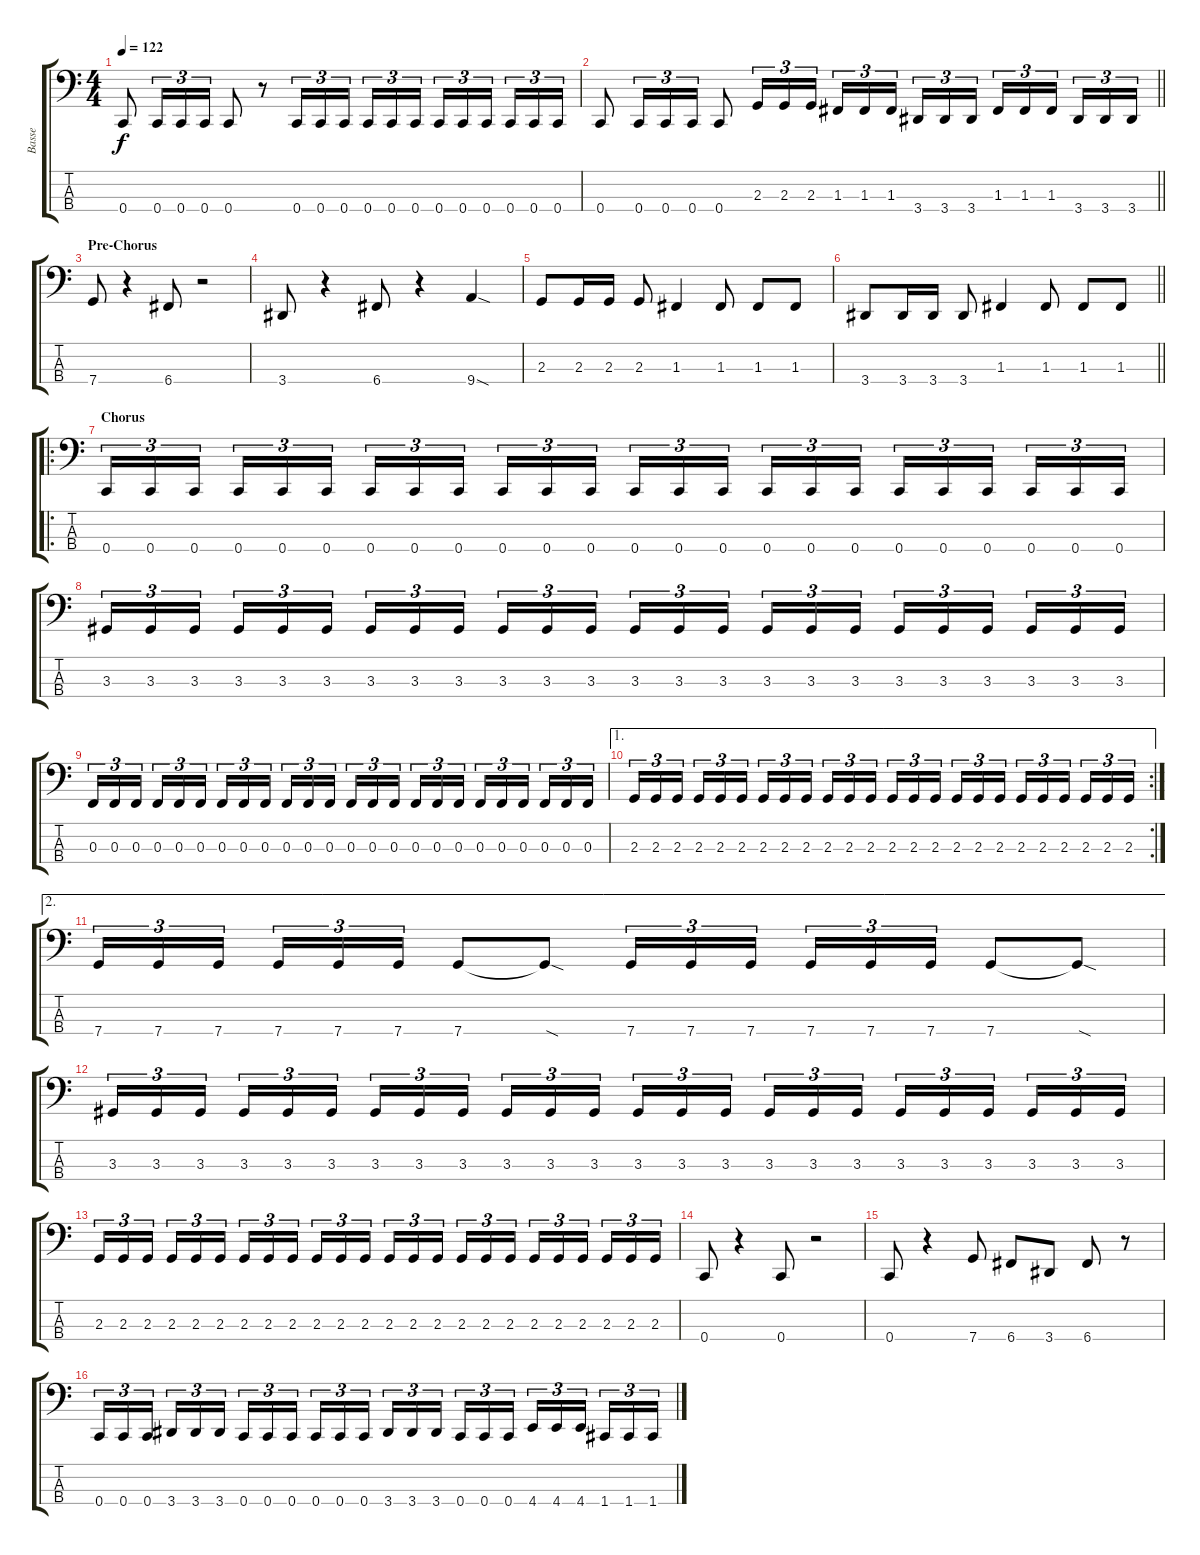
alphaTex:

\track ("Basse" "Basse") {instrument electricbassfinger}
\staff {score tabs}
\tuning (Eb2 Bb1 F1 C1) {hide}
\ts (4 4)
\tempo 122
\clef f4
\ks c
0.4.8{dy f} 0.4.16{tu (3 2)} 0.4.16{tu (3 2)} 0.4.16{tu (3 2)} 0.4.8 r.8 0.4.16{tu (3 2)} 0.4.16{tu (3 2)} 0.4.16{tu (3 2) beam splitsecondary} 0.4.16{tu (3 2)} 0.4.16{tu (3 2)} 0.4.16{tu (3 2)} 0.4.16{tu (3 2)} 0.4.16{tu (3 2)} 0.4.16{tu (3 2) beam splitsecondary} 0.4.16{tu (3 2)} 0.4.16{tu (3 2)} 0.4.16{tu (3 2)} |
\barLineRight lightlight
0.4.8 0.4.16{tu (3 2)} 0.4.16{tu (3 2)} 0.4.16{tu (3 2)} 0.4.8 2.3.16{tu (3 2)} 2.3.16{tu (3 2)} 2.3.16{tu (3 2)} 1.3.16{tu (3 2)} 1.3.16{tu (3 2)} 1.3.16{tu (3 2) beam splitsecondary} 3.4.16{tu (3 2)} 3.4.16{tu (3 2)} 3.4.16{tu (3 2)} 1.3.16{tu (3 2)} 1.3.16{tu (3 2)} 1.3.16{tu (3 2) beam splitsecondary} 3.4.16{tu (3 2)} 3.4.16{tu (3 2)} 3.4.16{tu (3 2)} |
\section ("" "Pre-Chorus")
7.4.8 r.4 6.4.8 r.2 |
3.4.8 r.4 6.4.8 r.4 9.4{sod}.4 |
2.3.8 2.3.16 2.3.16 2.3.8 1.3.4 1.3.8 1.3.8 1.3.8 |
\barLineRight lightlight
3.4.8 3.4.16 3.4.16 3.4.8 1.3.4 1.3.8 1.3.8 1.3.8 |
\ro
\section ("" "Chorus")
0.4.16{tu (3 2)} 0.4.16{tu (3 2)} 0.4.16{tu (3 2) beam splitsecondary} 0.4.16{tu (3 2)} 0.4.16{tu (3 2)} 0.4.16{tu (3 2)} 0.4.16{tu (3 2)} 0.4.16{tu (3 2)} 0.4.16{tu (3 2) beam splitsecondary} 0.4.16{tu (3 2)} 0.4.16{tu (3 2)} 0.4.16{tu (3 2)} 0.4.16{tu (3 2)} 0.4.16{tu (3 2)} 0.4.16{tu (3 2) beam splitsecondary} 0.4.16{tu (3 2)} 0.4.16{tu (3 2)} 0.4.16{tu (3 2)} 0.4.16{tu (3 2)} 0.4.16{tu (3 2)} 0.4.16{tu (3 2) beam splitsecondary} 0.4.16{tu (3 2)} 0.4.16{tu (3 2)} 0.4.16{tu (3 2)} |
3.3.16{tu (3 2)} 3.3.16{tu (3 2)} 3.3.16{tu (3 2) beam splitsecondary} 3.3.16{tu (3 2)} 3.3.16{tu (3 2)} 3.3.16{tu (3 2)} 3.3.16{tu (3 2)} 3.3.16{tu (3 2)} 3.3.16{tu (3 2) beam splitsecondary} 3.3.16{tu (3 2)} 3.3.16{tu (3 2)} 3.3.16{tu (3 2)} 3.3.16{tu (3 2)} 3.3.16{tu (3 2)} 3.3.16{tu (3 2) beam splitsecondary} 3.3.16{tu (3 2)} 3.3.16{tu (3 2)} 3.3.16{tu (3 2)} 3.3.16{tu (3 2)} 3.3.16{tu (3 2)} 3.3.16{tu (3 2) beam splitsecondary} 3.3.16{tu (3 2)} 3.3.16{tu (3 2)} 3.3.16{tu (3 2)} |
0.3.16{tu (3 2)} 0.3.16{tu (3 2)} 0.3.16{tu (3 2) beam splitsecondary} 0.3.16{tu (3 2)} 0.3.16{tu (3 2)} 0.3.16{tu (3 2)} 0.3.16{tu (3 2)} 0.3.16{tu (3 2)} 0.3.16{tu (3 2) beam splitsecondary} 0.3.16{tu (3 2)} 0.3.16{tu (3 2)} 0.3.16{tu (3 2)} 0.3.16{tu (3 2)} 0.3.16{tu (3 2)} 0.3.16{tu (3 2) beam splitsecondary} 0.3.16{tu (3 2)} 0.3.16{tu (3 2)} 0.3.16{tu (3 2)} 0.3.16{tu (3 2)} 0.3.16{tu (3 2)} 0.3.16{tu (3 2) beam splitsecondary} 0.3.16{tu (3 2)} 0.3.16{tu (3 2)} 0.3.16{tu (3 2)} |
\ae 1
\rc 2
2.3.16{tu (3 2)} 2.3.16{tu (3 2)} 2.3.16{tu (3 2) beam splitsecondary} 2.3.16{tu (3 2)} 2.3.16{tu (3 2)} 2.3.16{tu (3 2)} 2.3.16{tu (3 2)} 2.3.16{tu (3 2)} 2.3.16{tu (3 2) beam splitsecondary} 2.3.16{tu (3 2)} 2.3.16{tu (3 2)} 2.3.16{tu (3 2)} 2.3.16{tu (3 2)} 2.3.16{tu (3 2)} 2.3.16{tu (3 2) beam splitsecondary} 2.3.16{tu (3 2)} 2.3.16{tu (3 2)} 2.3.16{tu (3 2)} 2.3.16{tu (3 2)} 2.3.16{tu (3 2)} 2.3.16{tu (3 2) beam splitsecondary} 2.3.16{tu (3 2)} 2.3.16{tu (3 2)} 2.3.16{tu (3 2)} |
\ae 2
7.4.16{tu (3 2)} 7.4.16{tu (3 2)} 7.4.16{tu (3 2) beam splitsecondary} 7.4.16{tu (3 2)} 7.4.16{tu (3 2)} 7.4.16{tu (3 2)} 7.4.8 7.4{sod t}.8 7.4.16{tu (3 2)} 7.4.16{tu (3 2)} 7.4.16{tu (3 2) beam splitsecondary} 7.4.16{tu (3 2)} 7.4.16{tu (3 2)} 7.4.16{tu (3 2)} 7.4.8 7.4{sod t}.8 |
3.3.16{tu (3 2)} 3.3.16{tu (3 2)} 3.3.16{tu (3 2) beam splitsecondary} 3.3.16{tu (3 2)} 3.3.16{tu (3 2)} 3.3.16{tu (3 2)} 3.3.16{tu (3 2)} 3.3.16{tu (3 2)} 3.3.16{tu (3 2) beam splitsecondary} 3.3.16{tu (3 2)} 3.3.16{tu (3 2)} 3.3.16{tu (3 2)} 3.3.16{tu (3 2)} 3.3.16{tu (3 2)} 3.3.16{tu (3 2) beam splitsecondary} 3.3.16{tu (3 2)} 3.3.16{tu (3 2)} 3.3.16{tu (3 2)} 3.3.16{tu (3 2)} 3.3.16{tu (3 2)} 3.3.16{tu (3 2) beam splitsecondary} 3.3.16{tu (3 2)} 3.3.16{tu (3 2)} 3.3.16{tu (3 2)} |
2.3.16{tu (3 2)} 2.3.16{tu (3 2)} 2.3.16{tu (3 2) beam splitsecondary} 2.3.16{tu (3 2)} 2.3.16{tu (3 2)} 2.3.16{tu (3 2)} 2.3.16{tu (3 2)} 2.3.16{tu (3 2)} 2.3.16{tu (3 2) beam splitsecondary} 2.3.16{tu (3 2)} 2.3.16{tu (3 2)} 2.3.16{tu (3 2)} 2.3.16{tu (3 2)} 2.3.16{tu (3 2)} 2.3.16{tu (3 2) beam splitsecondary} 2.3.16{tu (3 2)} 2.3.16{tu (3 2)} 2.3.16{tu (3 2)} 2.3.16{tu (3 2)} 2.3.16{tu (3 2)} 2.3.16{tu (3 2) beam splitsecondary} 2.3.16{tu (3 2)} 2.3.16{tu (3 2)} 2.3.16{tu (3 2)} |
0.4.8 r.4 0.4.8 r.2 |
0.4.8 r.4 7.4.8 6.4.8 3.4.8 6.4.8 r.8 |
0.4.16{tu (3 2)} 0.4.16{tu (3 2)} 0.4.16{tu (3 2) beam splitsecondary} 3.4.16{tu (3 2)} 3.4.16{tu (3 2)} 3.4.16{tu (3 2)} 0.4.16{tu (3 2)} 0.4.16{tu (3 2)} 0.4.16{tu (3 2) beam splitsecondary} 0.4.16{tu (3 2)} 0.4.16{tu (3 2)} 0.4.16{tu (3 2)} 3.4.16{tu (3 2)} 3.4.16{tu (3 2)} 3.4.16{tu (3 2) beam splitsecondary} 0.4.16{tu (3 2)} 0.4.16{tu (3 2)} 0.4.16{tu (3 2)} 4.4.16{tu (3 2)} 4.4.16{tu (3 2)} 4.4.16{tu (3 2) beam splitsecondary} 1.4.16{tu (3 2)} 1.4.16{tu (3 2)} 1.4.16{tu (3 2)}
